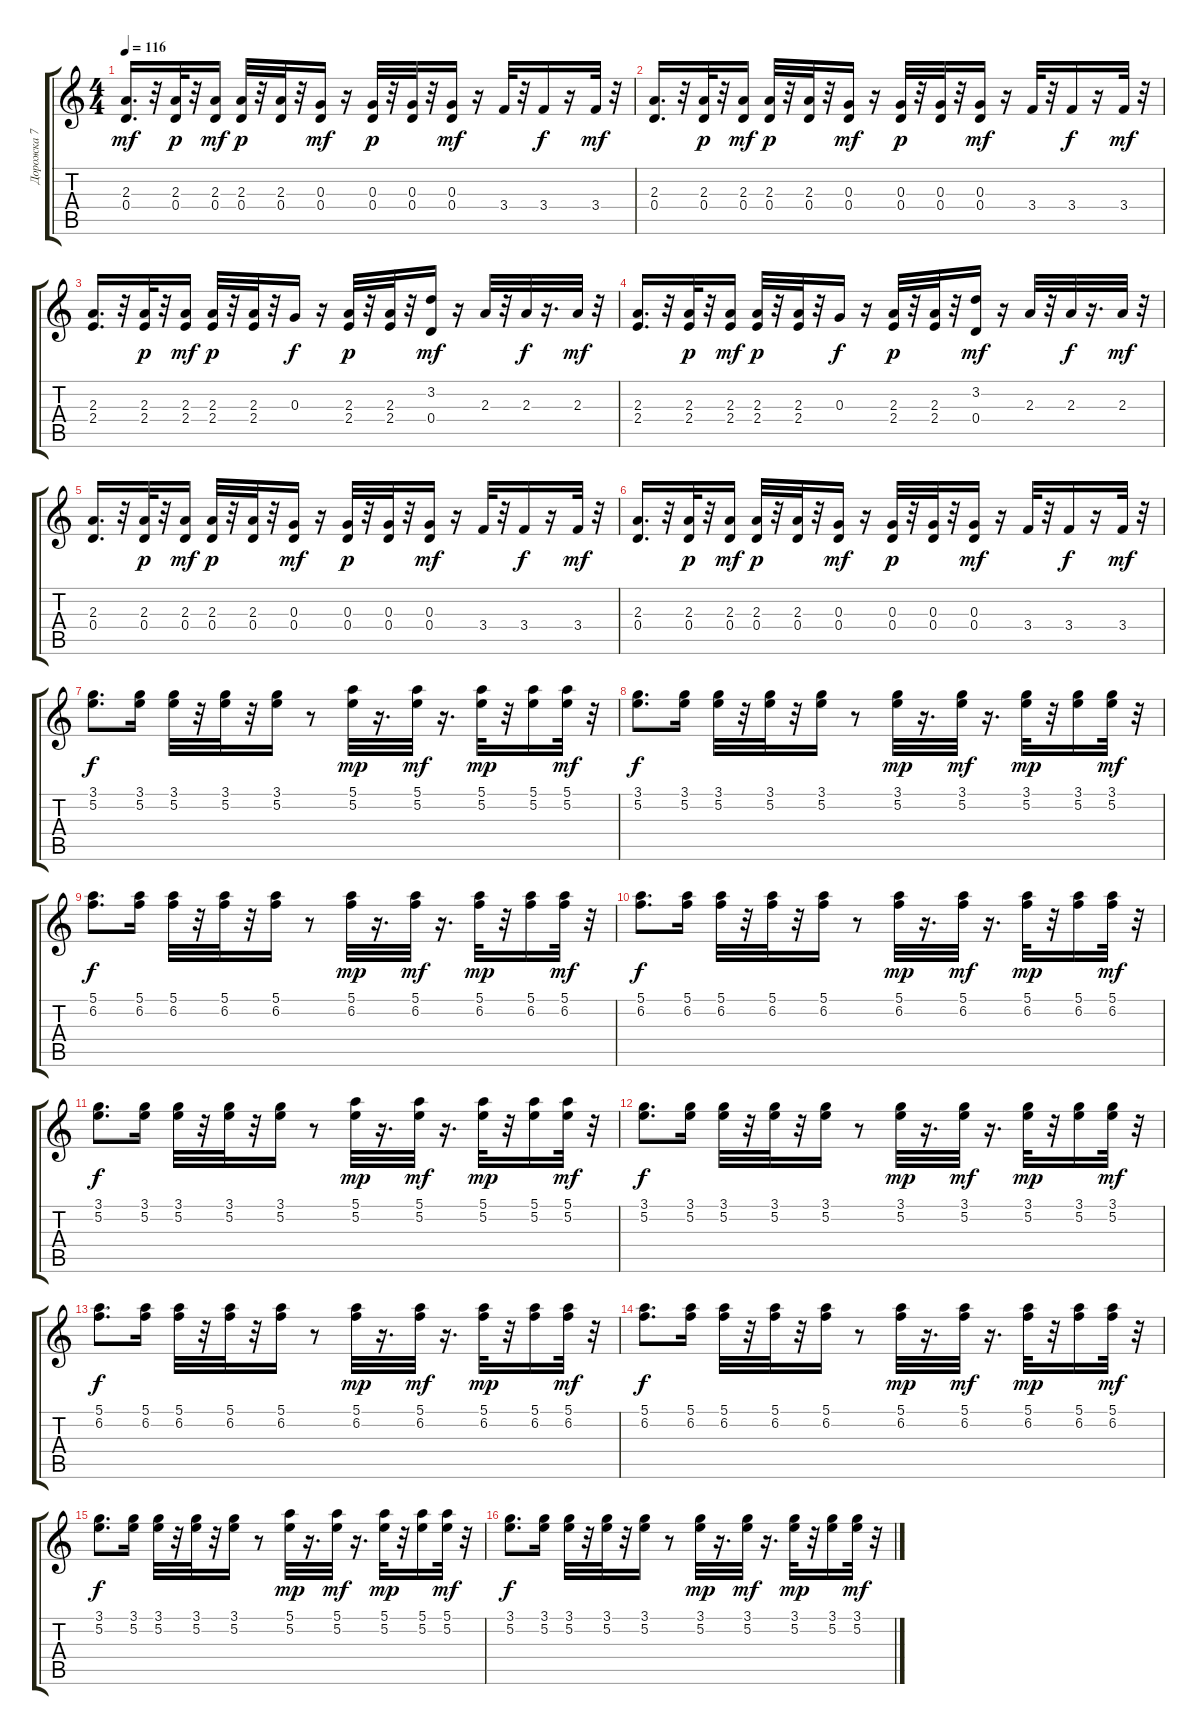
\track ("Дорожка 7" "Дорожка 7") {instrument acousticguitarnylon}
\staff {score tabs}
\tuning (E4 B3 G3 D3 A2 E2) {hide}
\ts (4 4)
\tempo 116
\clef g2
\ks c
(2.3 0.4).16{d dy mf} r.32 (2.3 0.4).32{dy p} r.32 (2.3 0.4).16{dy mf} (2.3 0.4).32{dy p} r.32 (2.3 0.4).32 r.32 (0.3 0.4).16{dy mf} r.16 (0.3 0.4).32{dy p} r.32 (0.3 0.4).32 r.32 (0.3 0.4).16{dy mf} r.16 3.4.32 r.32 3.4.16{dy f} r.16 3.4.32{dy mf} r.32 |
(2.3 0.4).16{d} r.32 (2.3 0.4).32{dy p} r.32 (2.3 0.4).16{dy mf} (2.3 0.4).32{dy p} r.32 (2.3 0.4).32 r.32 (0.3 0.4).16{dy mf} r.16 (0.3 0.4).32{dy p} r.32 (0.3 0.4).32 r.32 (0.3 0.4).16{dy mf} r.16 3.4.32 r.32 3.4.16{dy f} r.16 3.4.32{dy mf} r.32 |
(2.3 2.4).16{d} r.32 (2.3 2.4).32{dy p} r.32 (2.3 2.4).16{dy mf} (2.3 2.4).32{dy p} r.32 (2.3 2.4).32 r.32 0.3.16{dy f} r.16 (2.3 2.4).32{dy p} r.32 (2.3 2.4).32 r.32 (3.2 0.4).16{dy mf} r.16 2.3.32 r.32 2.3.32{dy f} r.16{d} 2.3.32{dy mf} r.32 |
(2.3 2.4).16{d} r.32 (2.3 2.4).32{dy p} r.32 (2.3 2.4).16{dy mf} (2.3 2.4).32{dy p} r.32 (2.3 2.4).32 r.32 0.3.16{dy f} r.16 (2.3 2.4).32{dy p} r.32 (2.3 2.4).32 r.32 (3.2 0.4).16{dy mf} r.16 2.3.32 r.32 2.3.32{dy f} r.16{d} 2.3.32{dy mf} r.32 |
(2.3 0.4).16{d} r.32 (2.3 0.4).32{dy p} r.32 (2.3 0.4).16{dy mf} (2.3 0.4).32{dy p} r.32 (2.3 0.4).32 r.32 (0.3 0.4).16{dy mf} r.16 (0.3 0.4).32{dy p} r.32 (0.3 0.4).32 r.32 (0.3 0.4).16{dy mf} r.16 3.4.32 r.32 3.4.16{dy f} r.16 3.4.32{dy mf} r.32 |
(2.3 0.4).16{d} r.32 (2.3 0.4).32{dy p} r.32 (2.3 0.4).16{dy mf} (2.3 0.4).32{dy p} r.32 (2.3 0.4).32 r.32 (0.3 0.4).16{dy mf} r.16 (0.3 0.4).32{dy p} r.32 (0.3 0.4).32 r.32 (0.3 0.4).16{dy mf} r.16 3.4.32 r.32 3.4.16{dy f} r.16 3.4.32{dy mf} r.32 |
(3.1 5.2).8{d dy f instrument acousticguitarsteel} (3.1 5.2).16 (3.1 5.2).32 r.32 (3.1 5.2).32 r.32 (3.1 5.2).16 r.8 (5.1 5.2).32{dy mp} r.16{d} (5.1 5.2).32{dy mf} r.16{d} (5.1 5.2).32{dy mp} r.32 (5.1 5.2).16 (5.1 5.2).32{dy mf} r.32 |
(3.1 5.2).8{d dy f} (3.1 5.2).16 (3.1 5.2).32 r.32 (3.1 5.2).32 r.32 (3.1 5.2).16 r.8 (3.1 5.2).32{dy mp} r.16{d} (3.1 5.2).32{dy mf} r.16{d} (3.1 5.2).32{dy mp} r.32 (3.1 5.2).16 (3.1 5.2).32{dy mf} r.32 |
(5.1 6.2).8{d dy f} (5.1 6.2).16 (5.1 6.2).32 r.32 (5.1 6.2).32 r.32 (5.1 6.2).16 r.8 (5.1 6.2).32{dy mp} r.16{d} (5.1 6.2).32{dy mf} r.16{d} (5.1 6.2).32{dy mp} r.32 (5.1 6.2).16 (5.1 6.2).32{dy mf} r.32 |
(5.1 6.2).8{d dy f} (5.1 6.2).16 (5.1 6.2).32 r.32 (5.1 6.2).32 r.32 (5.1 6.2).16 r.8 (5.1 6.2).32{dy mp} r.16{d} (5.1 6.2).32{dy mf} r.16{d} (5.1 6.2).32{dy mp} r.32 (5.1 6.2).16 (5.1 6.2).32{dy mf} r.32 |
(3.1 5.2).8{d dy f} (3.1 5.2).16 (3.1 5.2).32 r.32 (3.1 5.2).32 r.32 (3.1 5.2).16 r.8 (5.1 5.2).32{dy mp} r.16{d} (5.1 5.2).32{dy mf} r.16{d} (5.1 5.2).32{dy mp} r.32 (5.1 5.2).16 (5.1 5.2).32{dy mf} r.32 |
(3.1 5.2).8{d dy f} (3.1 5.2).16 (3.1 5.2).32 r.32 (3.1 5.2).32 r.32 (3.1 5.2).16 r.8 (3.1 5.2).32{dy mp} r.16{d} (3.1 5.2).32{dy mf} r.16{d} (3.1 5.2).32{dy mp} r.32 (3.1 5.2).16 (3.1 5.2).32{dy mf} r.32 |
(5.1 6.2).8{d dy f} (5.1 6.2).16 (5.1 6.2).32 r.32 (5.1 6.2).32 r.32 (5.1 6.2).16 r.8 (5.1 6.2).32{dy mp} r.16{d} (5.1 6.2).32{dy mf} r.16{d} (5.1 6.2).32{dy mp} r.32 (5.1 6.2).16 (5.1 6.2).32{dy mf} r.32 |
(5.1 6.2).8{d dy f} (5.1 6.2).16 (5.1 6.2).32 r.32 (5.1 6.2).32 r.32 (5.1 6.2).16 r.8 (5.1 6.2).32{dy mp} r.16{d} (5.1 6.2).32{dy mf} r.16{d} (5.1 6.2).32{dy mp} r.32 (5.1 6.2).16 (5.1 6.2).32{dy mf} r.32 |
(3.1 5.2).8{d dy f} (3.1 5.2).16 (3.1 5.2).32 r.32 (3.1 5.2).32 r.32 (3.1 5.2).16 r.8 (5.1 5.2).32{dy mp} r.16{d} (5.1 5.2).32{dy mf} r.16{d} (5.1 5.2).32{dy mp} r.32 (5.1 5.2).16 (5.1 5.2).32{dy mf} r.32 |
(3.1 5.2).8{d dy f} (3.1 5.2).16 (3.1 5.2).32 r.32 (3.1 5.2).32 r.32 (3.1 5.2).16 r.8 (3.1 5.2).32{dy mp} r.16{d} (3.1 5.2).32{dy mf} r.16{d} (3.1 5.2).32{dy mp} r.32 (3.1 5.2).16 (3.1 5.2).32{dy mf} r.32
